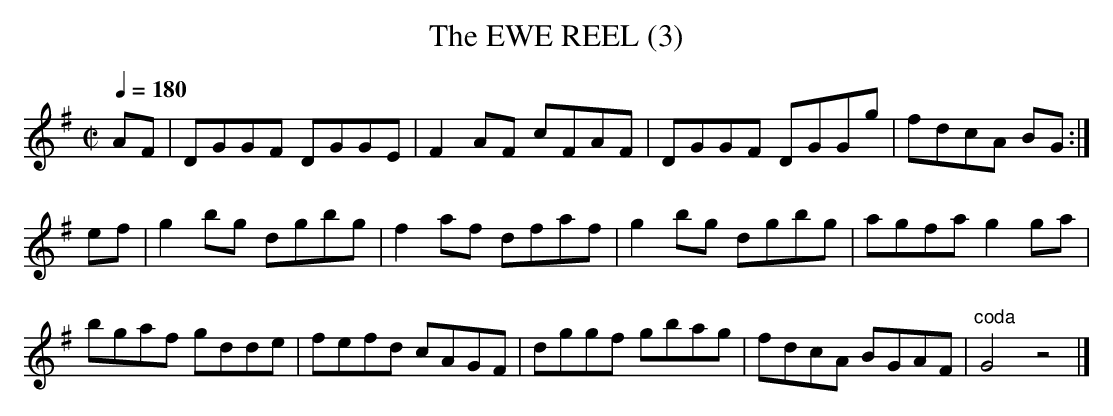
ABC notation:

X:1
T:EWE REEL (3), The
Q:1/4=180
M:C|
L:1/8
K:G
AF|DGGF DGGE|F2AF cFAF|DGGF DGGg|fdcA BG:|
ef|g2bg dgbg|f2af dfaf|g2bg dgbg|agfa g2ga|
bgaf gdde|fefd cAGF|dggf gbag|fdcA BGAF|"coda"G4z4|]
